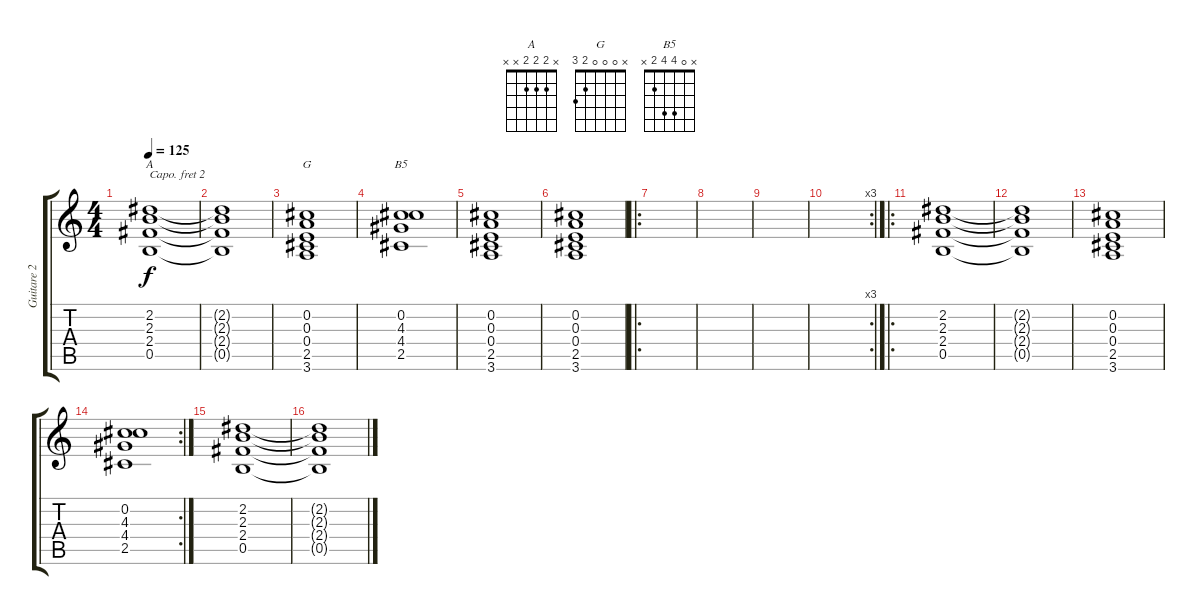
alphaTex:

\track ("Guitare 2 (saturée)" "Guitare 2 ") {instrument distortionguitar}
\staff {score tabs}
\capo 2
\tuning (E4 B3 G3 D3 A2 E2) {hide}
\chord ("A" x 2 2 2 x x)
\chord ("G" x 0 0 0 2 3)
\chord ("B5" x 0 4 4 2 x)
\ts (4 4)
\tempo 125
\clef g2
\ks c
(2.2 2.3 2.4 0.5).1{ch "A" dy f} |
(2.2{t} 2.3{t} 2.4{t} 0.5{t}).1 |
(0.2 0.3 0.4 2.5 3.6).1{ch "G"} |
(0.2 4.3 4.4 2.5).1{ch "B5"} |
(0.2 0.3 0.4 2.5 3.6).1 |
(0.2 0.3 0.4 2.5 3.6).1 |
\ro
|
|
|
\rc 3
|
\ro
(2.2 2.3 2.4 0.5).1 |
(2.2{t} 2.3{t} 2.4{t} 0.5{t}).1 |
(0.2 0.3 0.4 2.5 3.6).1 |
\rc 2
(0.2 4.3 4.4 2.5).1 |
(2.2 2.3 2.4 0.5).1 |
(2.2{t} 2.3{t} 2.4{t} 0.5{t}).1
